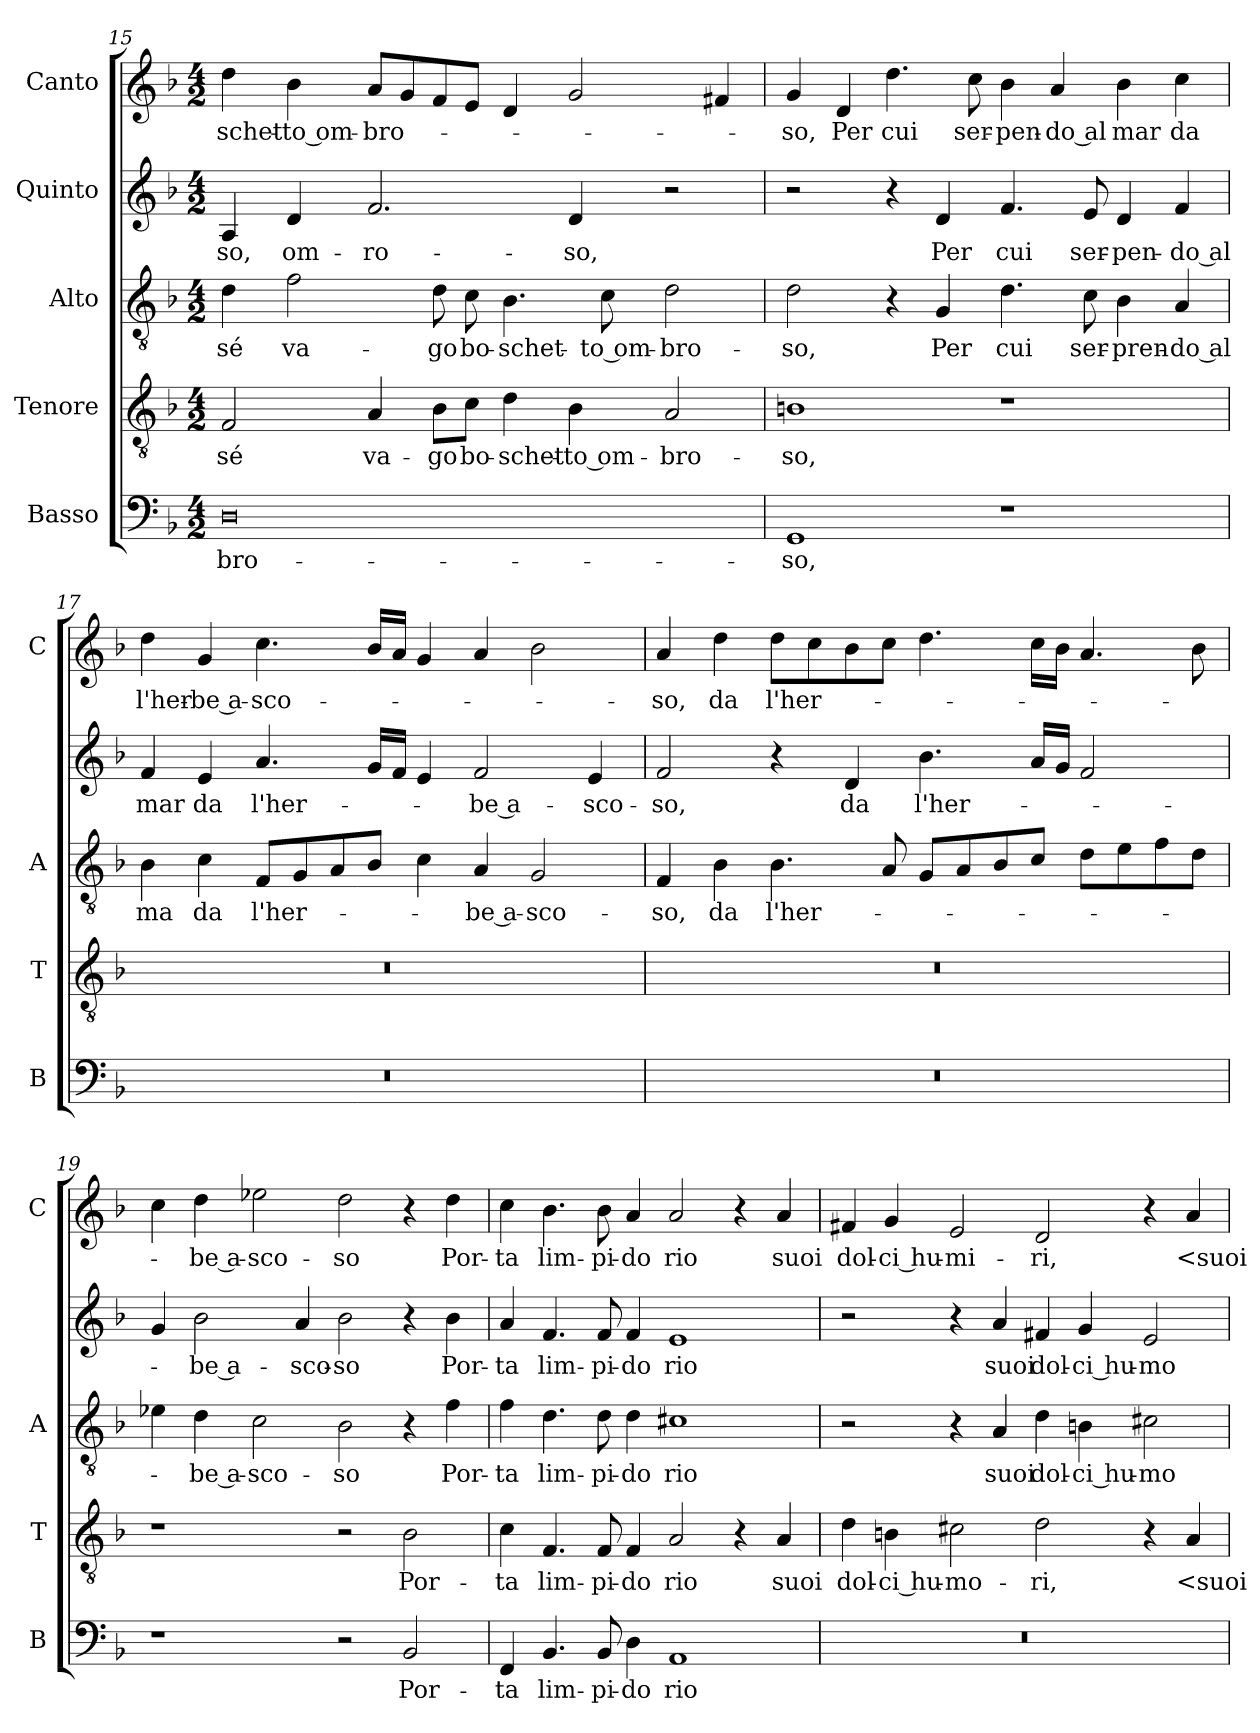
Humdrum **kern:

**kern	**text	**kern	**text	**kern	**text	**kern	**text	**kern	**text
*part5	*part5	*part4	*part4	*part3	*part3	*part2	*part2	*part1	*part1
*staff5	*staff5	*staff4	*staff4	*staff3	*staff3	*staff2	*staff2	*staff1	*staff1
*I"Basso	*	*I"Tenore	*	*I"Alto	*	*I"Quinto	*	*I"Canto	*
*I'B	*	*I'T	*	*I'A	*	*	*	*I'C	*
*clefF4	*	*clefGv2	*	*clefGv2	*	*clefG2	*	*clefG2	*
*k[b-]	*	*k[b-]	*	*k[b-]	*	*k[b-]	*	*k[b-]	*
*d:	*	*d:	*	*d:	*	*d:	*	*d:	*
*M4/2	*	*M4/2	*	*M4/2	*	*M4/2	*	*M4/2	*
=15	=15	=15	=15	=15	=15	=15	=15	=15	=15
0D	-bro-	2F	sé	4d	sé	4A	-so,	4dd	-schet-
.	.	.	.	2f	va-	4d	om-	4b-	-to om-
.	.	4A	va-	.	.	2.f	-ro-	8aL	-bro-
.	.	.	.	.	.	.	.	8g	.
.	.	8B-\L	-go	8d	-go	.	.	8f	.
.	.	8c\J	bo-	8c	bo-	.	.	8eJ	.
.	.	4d	-schet-	4.B-	-schet-	.	.	4d	.
.	.	4B-	-to om-	.	.	4d	-so,	2g	.
.	.	.	.	8c	-to om-	.	.	.	.
.	.	2A	-bro-	2d	-bro-	2r	.	.	.
.	.	.	.	.	.	.	.	4f#X	.
=16	=16	=16	=16	=16	=16	=16	=16	=16	=16
1GG	-so,	1Bn	-so,	2d	-so,	2r	.	4g	-so,
.	.	.	.	.	.	.	.	4d	Per
.	.	.	.	4r	.	4r	.	4.dd	cui
.	.	.	.	4G	Per	4d	Per	.	.
.	.	.	.	.	.	.	.	8cc	ser-
1r	.	1r	.	4.d	cui	4.f	cui	4b-	-pen-
.	.	.	.	.	.	.	.	4a	-do al
.	.	.	.	8c	ser-	8e	ser-	.	.
.	.	.	.	4B-	-pren-	4d	-pen-	4b-	mar
.	.	.	.	4A	-do al	4f	-do al	4cc	da
=17	=17	=17	=17	=17	=17	=17	=17	=17	=17
0r	.	0r	.	4B-	ma	4f	mar	4dd	l'her-
.	.	.	.	4c	da	4e	da	4g	-be a-
.	.	.	.	8FL	l'her-	4.a	l'her-	4.cc	-sco-
.	.	.	.	8G	.	.	.	.	.
.	.	.	.	8A	.	.	.	.	.
.	.	.	.	8B-J	.	16gLL	.	16b-LL	.
.	.	.	.	.	.	16fJJ	.	16aJJ	.
.	.	.	.	4c	.	4e	.	4g	.
.	.	.	.	4A	-be a-	2f	-be a-	4a	.
.	.	.	.	2G	-sco-	.	.	2b-	.
.	.	.	.	.	.	4e	-sco-	.	.
=18	=18	=18	=18	=18	=18	=18	=18	=18	=18
0r	.	0r	.	4F	-so,	2f	-so,	4a	-so,
.	.	.	.	4B-	da	.	.	4dd	da
.	.	.	.	4.B-	l'her-	4r	.	8ddL	l'her-
.	.	.	.	.	.	.	.	8cc	.
.	.	.	.	.	.	4d	da	8b-	.
.	.	.	.	8A	.	.	.	8ccJ	.
.	.	.	.	8GL	.	4.b-	l'her-	4.dd	.
.	.	.	.	8A	.	.	.	.	.
.	.	.	.	8B-	.	.	.	.	.
.	.	.	.	8cJ	.	16aLL	.	16ccLL	.
.	.	.	.	.	.	16gJJ	.	16b-JJ	.
.	.	.	.	8dL	.	2f	.	4.a	.
.	.	.	.	8e	.	.	.	.	.
.	.	.	.	8f	.	.	.	.	.
.	.	.	.	8dJ	.	.	.	8b-	.
=19	=19	=19	=19	=19	=19	=19	=19	=19	=19
1r	.	1r	.	4e-X	.	4g	.	4cc	.
.	.	.	.	4d	-be a-	2b-	-be a-	4dd	-be a-
.	.	.	.	2c	-sco-	.	.	2ee-X	-sco-
.	.	.	.	.	.	4a	-sco-	.	.
2r	.	2r	.	2B-	-so	2b-	-so	2dd	-so
2BB-	Por-	2B-	Por-	4r	.	4r	.	4r	.
.	.	.	.	4f	Por-	4b-	Por-	4dd	Por-
=20	=20	=20	=20	=20	=20	=20	=20	=20	=20
4FF	-ta	4c	-ta	4f	-ta	4a	-ta	4cc	-ta
4.BB-	lim-	4.F	lim-	4.d	lim-	4.f	lim-	4.b-	lim-
8BB-	-pi-	8F	-pi-	8d	-pi-	8f	-pi-	8b-	-pi-
4D	-do	4F	-do	4d	-do	4f	-do	4a	-do
1AA	rio	2A	rio	1c#X	rio	1e	rio	2a	rio
.	.	4r	.	.	.	.	.	4r	.
.	.	4A	suoi	.	.	.	.	4a	suoi
=21	=21	=21	=21	=21	=21	=21	=21	=21	=21
0r	.	4d	dol-	2r	.	2r	.	4f#X	dol-
.	.	4Bn	-ci hu-	.	.	.	.	4g	-ci hu-
.	.	2c#X	-mo-	4r	.	4r	.	2e	-mi-
.	.	.	.	4A	suoi	4a	suoi	.	.
.	.	2d	-ri,	4d	dol-	4f#X	dol-	2d	-ri,
.	.	.	.	4Bn	-ci hu-	4g	-ci hu-	.	.
.	.	4r	.	2c#X	-mo-	2e	-mo-	4r	.
.	.	4A	<suoi	.	.	.	.	4a	<suoi
=	=	=	=	=	=	=	=	=	=
*-	*-	*-	*-	*-	*-	*-	*-	*-	*-
